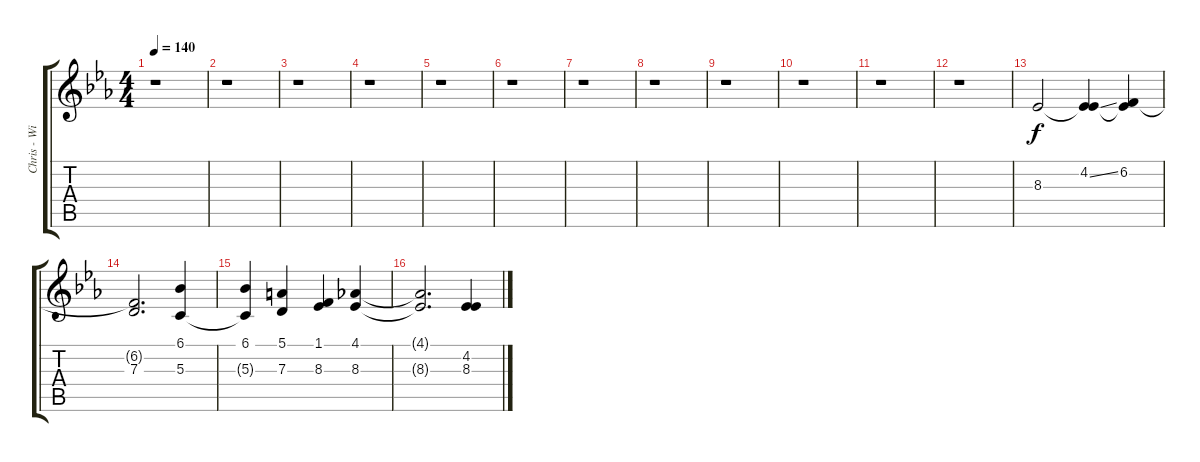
\track ("Chris - Will (Voice)" "Chris - Wi") {instrument vibraphone}
\staff {score tabs}
\tuning (E4 B3 G3 D3 A2 E2) {hide}
\ts (4 4)
\tempo 140
\clef g2
\ks eb
r.1{dy f} |
r.1 |
r.1 |
r.1 |
r.1 |
r.1 |
r.1 |
r.1 |
r.1 |
r.1 |
r.1 |
r.1 |
8.3.2 (4.2{ss} 8.3{t}).4 (6.2 8.3{t}).4 |
(6.2{t} 7.3).2{d} (6.1 5.3).4 |
(6.1 5.3{t}).4 (5.1 7.3).4 (1.1 8.3).4 (4.1 8.3).4 |
(4.1{t} 8.3{t}).2{d} (4.2 8.3).4
